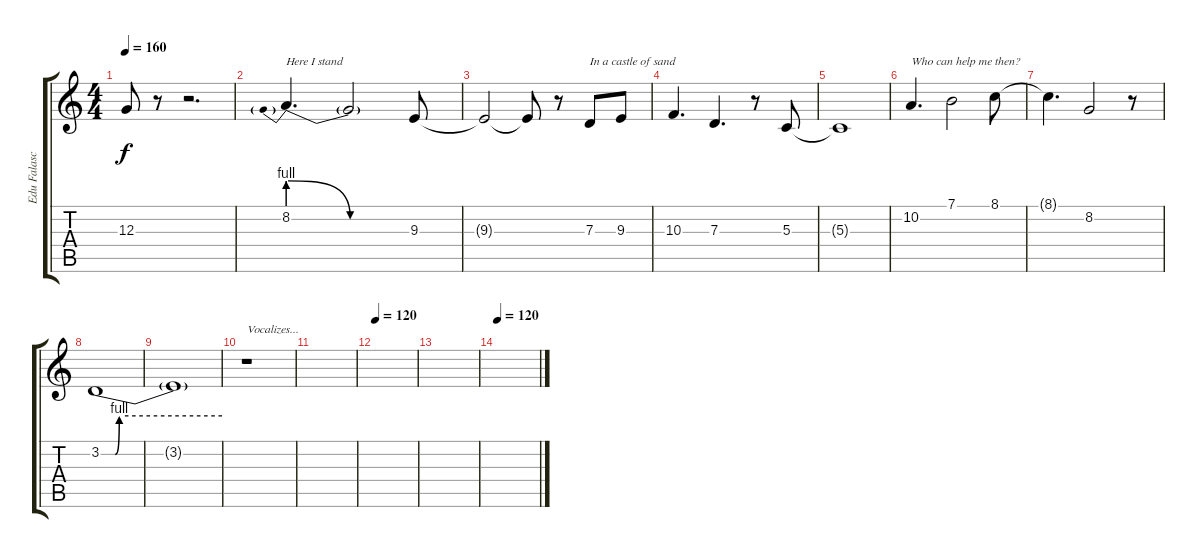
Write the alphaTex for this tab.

\track ("Edu Falaschi(Vocals)" "Edu Falasc") {instrument oboe}
\staff {score tabs}
\tuning (E4 B3 G3 D3 A2 E2) {hide}
\ts (4 4)
\tempo 160
\clef g2
\ks c
12.3{t}.8{dy f} r.8 r.2{d} |
8.2{be (prebendrelease 0 4 60 0)}.4{d txt "Here I stand"} 8.2{be (hold 0 0 60 0) t}.2 9.3.8 |
9.3{t}.2 9.3{t}.8 r.8 7.3.8{txt "In a castle of sand"} 9.3.8 |
10.3.4{d} 7.3.4{d} r.8 5.3.8 |
5.3{t}.1 |
10.2.4{d txt "Who can help me then?"} 7.1.2 8.1.8 |
8.1{t}.4{d} 8.2.2 r.8 |
3.2{be (custom 0 0 7 0 9 4 60 4)}.1 |
3.2{t}.1 |
r.1{txt "Vocalizes..."} |
|
\tempo 120
|
|
\tempo 120
